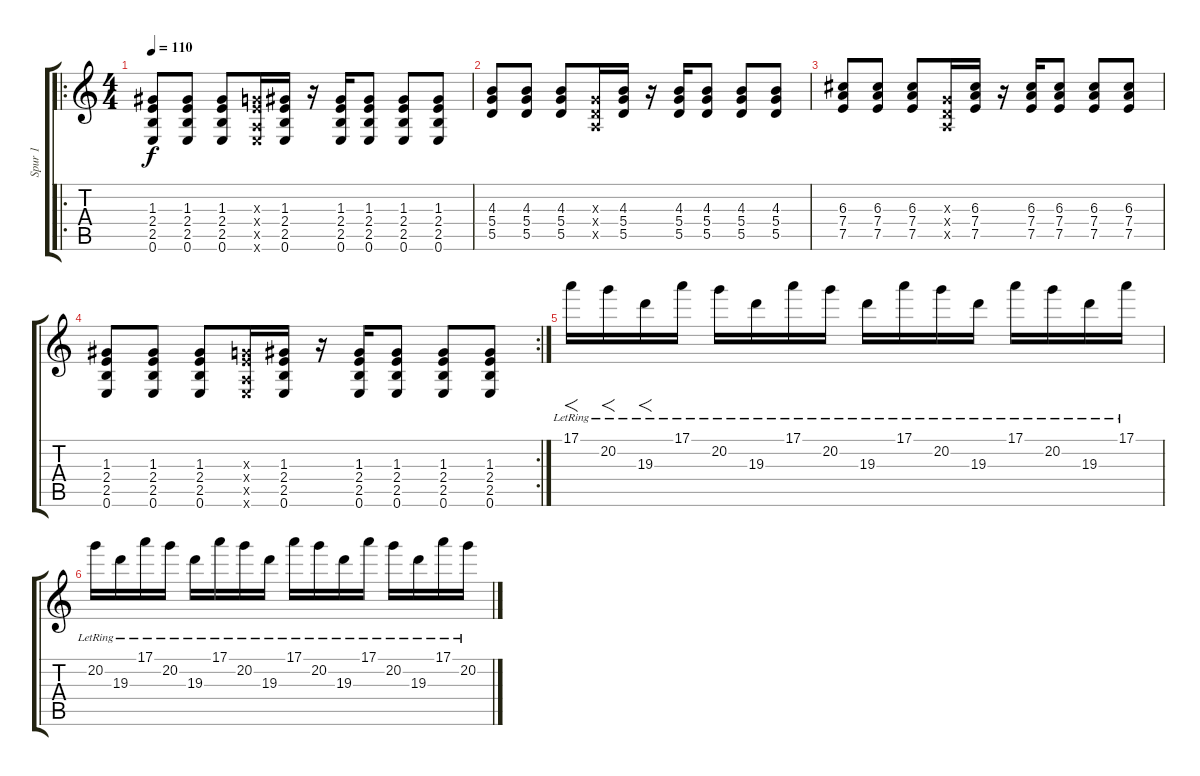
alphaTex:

\track ("Spur 1" "Spur 1") {instrument electricguitarclean}
\staff {score tabs}
\tuning (E4 B3 G3 D3 A2 E2) {hide}
\ro
\ts (4 4)
\tempo 110
\clef g2
\ks c
(1.3 2.4 2.5 0.6).8{dy f instrument distortionguitar} (1.3 2.4 2.5 0.6).8 (1.3 2.4 2.5 0.6).8 (0.3{x} 2.4{x} 0.5{x} 0.6{x}).16 (1.3 2.4 2.5 0.6).16 r.16 (1.3 2.4 2.5 0.6).16 (1.3 2.4 2.5 0.6).8 (1.3 2.4 2.5 0.6).8 (1.3 2.4 2.5 0.6).8 |
(4.3 5.4 5.5).8 (4.3 5.4 5.5).8 (4.3 5.4 5.5).8 (0.3{x} 0.4{x} 0.5{x}).16 (4.3 5.4 5.5).16 r.16 (4.3 5.4 5.5).16 (4.3 5.4 5.5).8 (4.3 5.4 5.5).8 (4.3 5.4 5.5).8 |
(6.3 7.4 7.5).8 (6.3 7.4 7.5).8 (6.3 7.4 7.5).8 (0.3{x} 0.4{x} 0.5{x}).16 (6.3 7.4 7.5).16 r.16 (6.3 7.4 7.5).16 (6.3 7.4 7.5).8 (6.3 7.4 7.5).8 (6.3 7.4 7.5).8 |
\rc 2
(1.3 2.4 2.5 0.6).8{instrument distortionguitar} (1.3 2.4 2.5 0.6).8 (1.3 2.4 2.5 0.6).8 (0.3{x} 2.4{x} 0.5{x} 0.6{x}).16 (1.3 2.4 2.5 0.6).16 r.16 (1.3 2.4 2.5 0.6).16 (1.3 2.4 2.5 0.6).8 (1.3 2.4 2.5 0.6).8 (1.3 2.4 2.5 0.6).8 |
17.1{lr}.16{f instrument synthstrings1} 20.2{lr}.16{f} 19.3{lr}.16{f} 17.1{lr}.16{instrument synthstrings1} 20.2{lr}.16 19.3{lr}.16 17.1{lr}.16{instrument synthstrings1} 20.2{lr}.16 19.3{lr}.16 17.1{lr}.16{instrument synthstrings1} 20.2{lr}.16 19.3{lr}.16 17.1{lr}.16{instrument synthstrings1} 20.2{lr}.16 19.3{lr}.16 17.1{lr}.16{instrument synthstrings1} |
20.2{lr}.16 19.3{lr}.16 17.1{lr}.16{instrument synthstrings1} 20.2{lr}.16 19.3{lr}.16 17.1{lr}.16{instrument synthstrings1} 20.2{lr}.16 19.3{lr}.16 17.1{lr}.16{instrument synthstrings1} 20.2{lr}.16 19.3{lr}.16 17.1{lr}.16{instrument synthstrings1} 20.2{lr}.16 19.3{lr}.16 17.1{lr}.16 20.2{lr}.16
